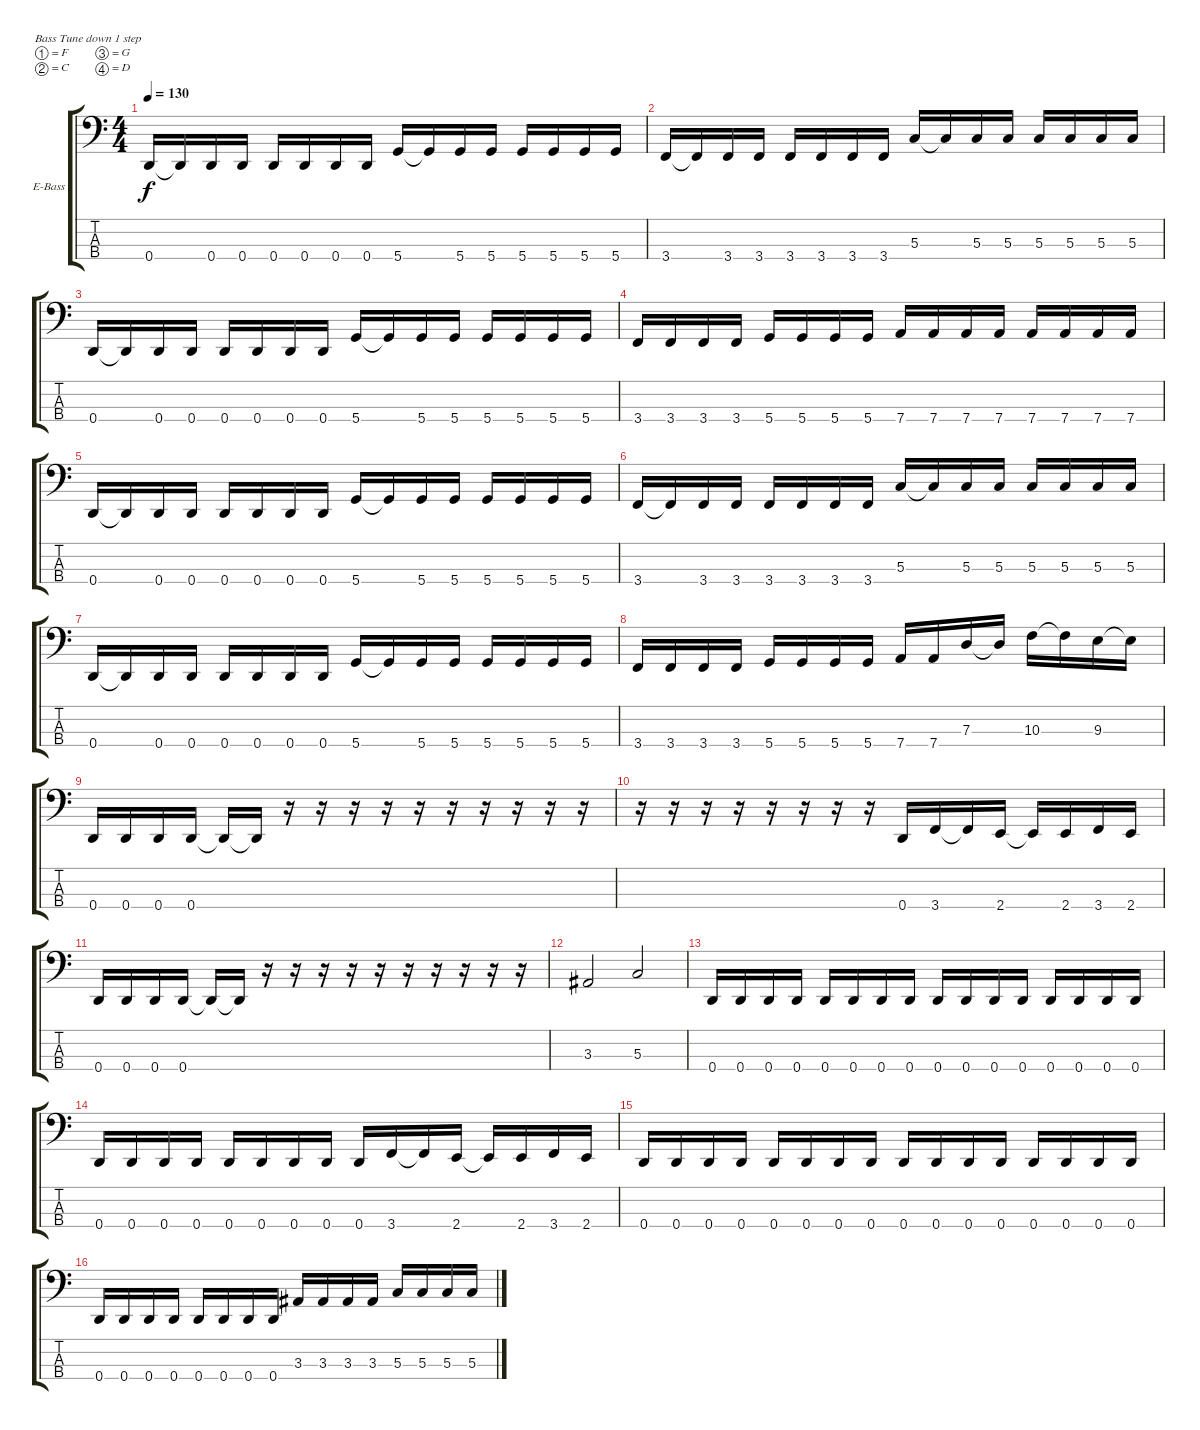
\defaultSystemsLayout 4
\bracketExtendMode groupsimilarinstruments
\firstSystemTrackNameOrientation horizontal
\otherSystemsTrackNameOrientation horizontal
\track ("Electric Bass" "E-Bass") {instrument electricbassfinger}
\staff {score tabs}
\tuning (F2 C2 G1 D1)
\ts (4 4)
\tempo 130
\clef f4
\ks c
0.4.16{dy f} 0.4{t}.16 0.4.16 0.4.16 0.4.16 0.4.16 0.4.16 0.4.16 5.4.16 5.4{t}.16 5.4.16 5.4.16 5.4.16 5.4.16 5.4.16 5.4.16 |
3.4.16 3.4{t}.16 3.4.16 3.4.16 3.4.16 3.4.16 3.4.16 3.4.16 5.3.16 5.3{t}.16 5.3.16 5.3.16 5.3.16 5.3.16 5.3.16 5.3.16 |
0.4.16 0.4{t}.16 0.4.16 0.4.16 0.4.16 0.4.16 0.4.16 0.4.16 5.4.16 5.4{t}.16 5.4.16 5.4.16 5.4.16 5.4.16 5.4.16 5.4.16 |
3.4.16 3.4.16 3.4.16 3.4.16 5.4.16 5.4.16 5.4.16 5.4.16 7.4.16 7.4.16 7.4.16 7.4.16 7.4.16 7.4.16 7.4.16 7.4.16 |
0.4.16 0.4{t}.16 0.4.16 0.4.16 0.4.16 0.4.16 0.4.16 0.4.16 5.4.16 5.4{t}.16 5.4.16 5.4.16 5.4.16 5.4.16 5.4.16 5.4.16 |
3.4.16 3.4{t}.16 3.4.16 3.4.16 3.4.16 3.4.16 3.4.16 3.4.16 5.3.16 5.3{t}.16 5.3.16 5.3.16 5.3.16 5.3.16 5.3.16 5.3.16 |
0.4.16 0.4{t}.16 0.4.16 0.4.16 0.4.16 0.4.16 0.4.16 0.4.16 5.4.16 5.4{t}.16 5.4.16 5.4.16 5.4.16 5.4.16 5.4.16 5.4.16 |
3.4.16 3.4.16 3.4.16 3.4.16 5.4.16 5.4.16 5.4.16 5.4.16 7.4.16 7.4.16 7.3.16 7.3{t}.16 10.3.16 10.3{t}.16 9.3.16 9.3{t}.16 |
0.4.16 0.4.16 0.4.16 0.4.16 0.4{t}.16 0.4{t}.16 r.16 r.16 r.16 r.16 r.16 r.16 r.16 r.16 r.16 r.16 |
r.16 r.16 r.16 r.16 r.16 r.16 r.16 r.16 0.4.16 3.4.16 3.4{t}.16 2.4.16 2.4{t}.16 2.4.16 3.4.16 2.4.16 |
0.4.16 0.4.16 0.4.16 0.4.16 0.4{t}.16 0.4{t}.16 r.16 r.16 r.16 r.16 r.16 r.16 r.16 r.16 r.16 r.16 |
3.3.2 5.3.2 |
0.4.16 0.4.16 0.4.16 0.4.16 0.4.16 0.4.16 0.4.16 0.4.16 0.4.16 0.4.16 0.4.16 0.4.16 0.4.16 0.4.16 0.4.16 0.4.16 |
0.4.16 0.4.16 0.4.16 0.4.16 0.4.16 0.4.16 0.4.16 0.4.16 0.4.16 3.4.16 3.4{t}.16 2.4.16 2.4{t}.16 2.4.16 3.4.16 2.4.16 |
0.4.16 0.4.16 0.4.16 0.4.16 0.4.16 0.4.16 0.4.16 0.4.16 0.4.16 0.4.16 0.4.16 0.4.16 0.4.16 0.4.16 0.4.16 0.4.16 |
0.4.16 0.4.16 0.4.16 0.4.16 0.4.16 0.4.16 0.4.16 0.4.16 3.3.16 3.3.16 3.3.16 3.3.16 5.3.16 5.3.16 5.3.16 5.3.16
